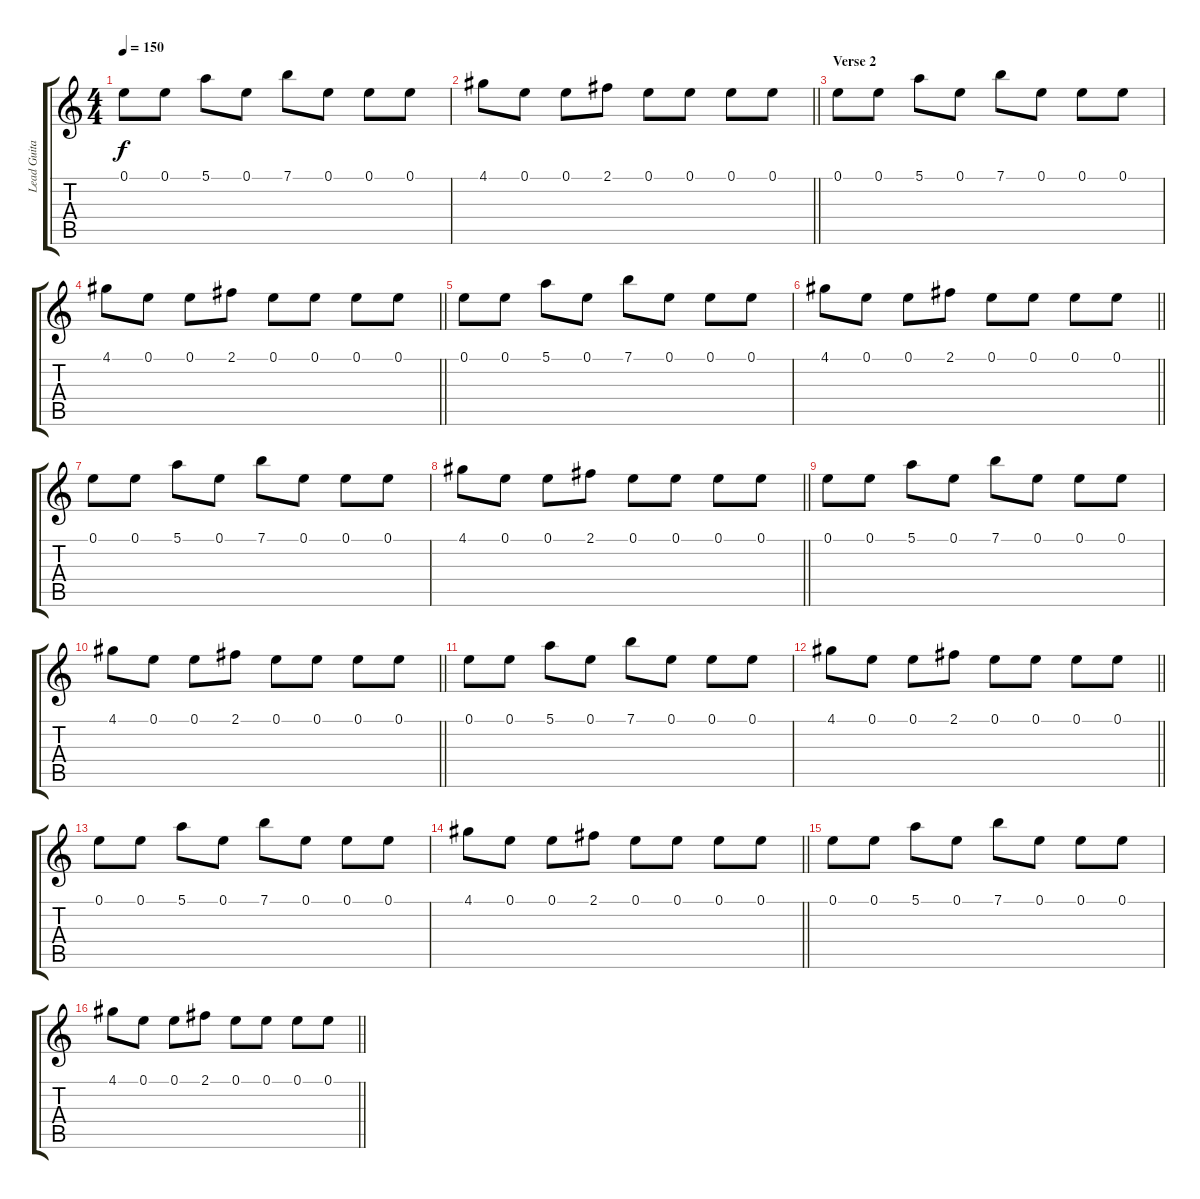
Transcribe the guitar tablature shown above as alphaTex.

\track ("Lead Guitar" "Lead Guita") {instrument acousticguitarsteel}
\staff {score tabs}
\tuning (E4 B3 G3 D3 A2 E2) {hide}
\ts (4 4)
\tempo 150
\clef g2
\ks c
0.1.8{dy f} 0.1.8 5.1.8 0.1.8 7.1.8 0.1.8 0.1.8 0.1.8 |
\barLineRight lightlight
4.1.8 0.1.8 0.1.8 2.1.8 0.1.8 0.1.8 0.1.8 0.1.8 |
\section ("" "Verse 2")
0.1.8 0.1.8 5.1.8 0.1.8 7.1.8 0.1.8 0.1.8 0.1.8 |
\barLineRight lightlight
4.1.8 0.1.8 0.1.8 2.1.8 0.1.8 0.1.8 0.1.8 0.1.8 |
0.1.8 0.1.8 5.1.8 0.1.8 7.1.8 0.1.8 0.1.8 0.1.8 |
\barLineRight lightlight
4.1.8 0.1.8 0.1.8 2.1.8 0.1.8 0.1.8 0.1.8 0.1.8 |
0.1.8 0.1.8 5.1.8 0.1.8 7.1.8 0.1.8 0.1.8 0.1.8 |
\barLineRight lightlight
4.1.8 0.1.8 0.1.8 2.1.8 0.1.8 0.1.8 0.1.8 0.1.8 |
0.1.8 0.1.8 5.1.8 0.1.8 7.1.8 0.1.8 0.1.8 0.1.8 |
\barLineRight lightlight
4.1.8 0.1.8 0.1.8 2.1.8 0.1.8 0.1.8 0.1.8 0.1.8 |
0.1.8 0.1.8 5.1.8 0.1.8 7.1.8 0.1.8 0.1.8 0.1.8 |
\barLineRight lightlight
4.1.8 0.1.8 0.1.8 2.1.8 0.1.8 0.1.8 0.1.8 0.1.8 |
0.1.8 0.1.8 5.1.8 0.1.8 7.1.8 0.1.8 0.1.8 0.1.8 |
\barLineRight lightlight
4.1.8 0.1.8 0.1.8 2.1.8 0.1.8 0.1.8 0.1.8 0.1.8 |
0.1.8 0.1.8 5.1.8 0.1.8 7.1.8 0.1.8 0.1.8 0.1.8 |
\barLineRight lightlight
4.1.8 0.1.8 0.1.8 2.1.8 0.1.8 0.1.8 0.1.8 0.1.8
